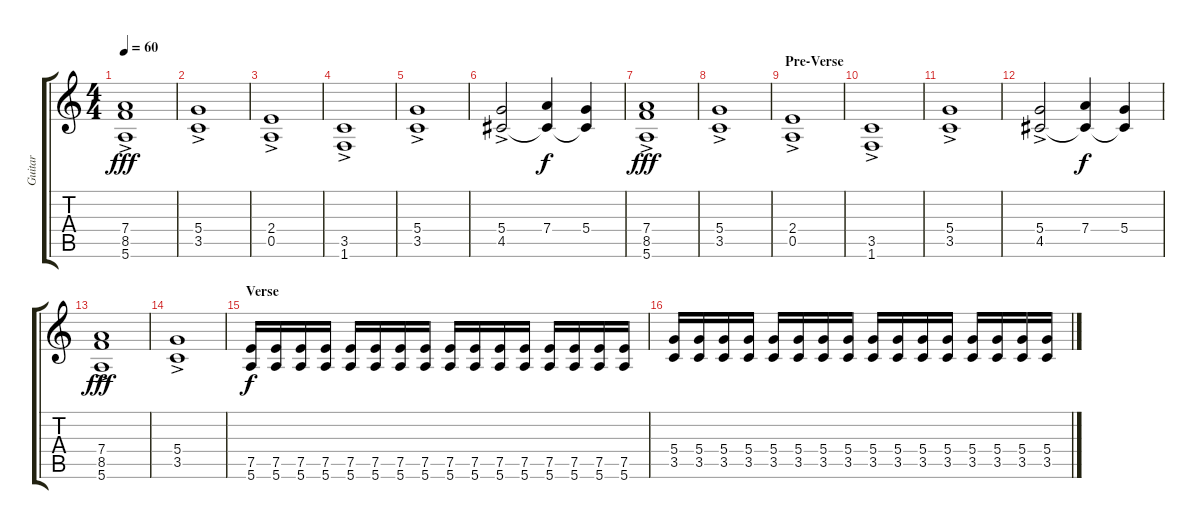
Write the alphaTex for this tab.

\track ("Guitar" "Guitar") {instrument distortionguitar}
\staff {score tabs}
\tuning (E4 B3 G3 D3 A2 E2) {hide}
\ts (4 4)
\tempo 60
\clef g2
\ks c
(7.4 8.5{ac} 5.6{ac}).1{dy fff} |
(5.4{ac} 3.5{ac}).1 |
(2.4{ac} 0.5{ac}).1 |
(3.5{ac} 1.6{ac}).1 |
(5.4{ac} 3.5{ac}).1 |
(5.4{ac} 4.5{ac}).2 (7.4 4.5{t}).4{dy f} (5.4 4.5{t}).4 |
(7.4 8.5{ac} 5.6{ac}).1{dy fff} |
(5.4{ac} 3.5{ac}).1 |
\section ("" "Pre-Verse")
(2.4{ac} 0.5{ac}).1 |
(3.5{ac} 1.6{ac}).1 |
(5.4{ac} 3.5{ac}).1 |
(5.4{ac} 4.5{ac}).2 (7.4 4.5{t}).4{dy f} (5.4 4.5{t}).4 |
(7.4 8.5{ac} 5.6{ac}).1{dy fff} |
(5.4{ac} 3.5{ac}).1 |
\section ("" "Verse ")
(7.5 5.6).16{dy f} (7.5 5.6).16 (7.5 5.6).16 (7.5 5.6).16 (7.5 5.6).16 (7.5 5.6).16 (7.5 5.6).16 (7.5 5.6).16 (7.5 5.6).16 (7.5 5.6).16 (7.5 5.6).16 (7.5 5.6).16 (7.5 5.6).16 (7.5 5.6).16 (7.5 5.6).16 (7.5 5.6).16 |
(5.4 3.5).16 (5.4 3.5).16 (5.4 3.5).16 (5.4 3.5).16 (5.4 3.5).16 (5.4 3.5).16 (5.4 3.5).16 (5.4 3.5).16 (5.4 3.5).16 (5.4 3.5).16 (5.4 3.5).16 (5.4 3.5).16 (5.4 3.5).16 (5.4 3.5).16 (5.4 3.5).16 (5.4 3.5).16
